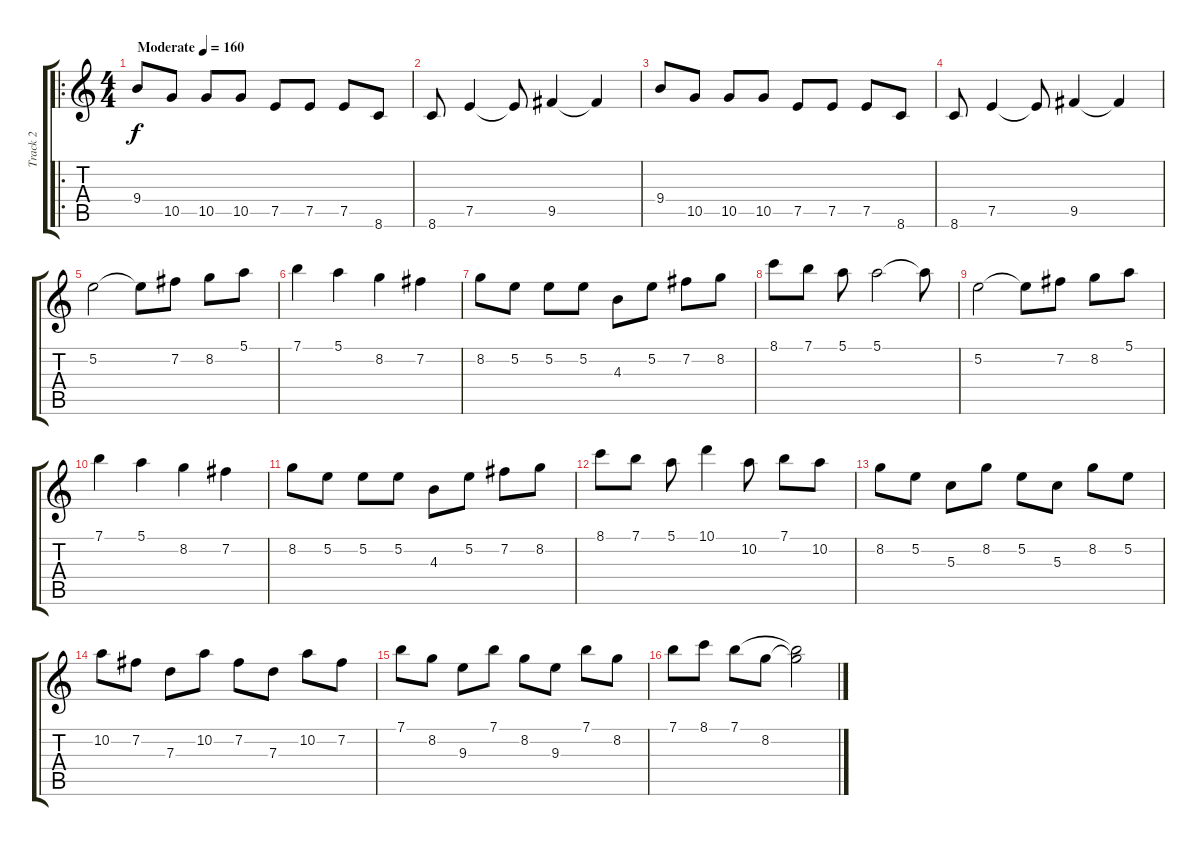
\track ("Track 2" "Track 2") {instrument overdrivenguitar}
\staff {score tabs}
\tuning (E4 B3 G3 D3 A2 E2) {hide}
\ro
\ts (4 4)
\tempo (160 "Moderate")
\clef g2
\ks c
9.4.8{dy f instrument overdrivenguitar} 10.5.8 10.5.8 10.5.8 7.5.8 7.5.8 7.5.8 8.6.8 |
8.6.8 7.5.4 7.5{t}.8 9.5.4 9.5{t}.4 |
9.4.8 10.5.8 10.5.8 10.5.8 7.5.8 7.5.8 7.5.8 8.6.8 |
8.6.8 7.5.4 7.5{t}.8 9.5.4 9.5{t}.4 |
5.2.2 5.2{t}.8 7.2.8 8.2.8 5.1.8 |
7.1.4 5.1.4 8.2.4 7.2.4 |
8.2.8 5.2.8 5.2.8 5.2.8 4.3.8 5.2.8 7.2.8 8.2.8 |
8.1.8 7.1.8 5.1.8 5.1.2 5.1{t}.8 |
5.2.2 5.2{t}.8 7.2.8 8.2.8 5.1.8 |
7.1.4 5.1.4 8.2.4 7.2.4 |
8.2.8 5.2.8 5.2.8 5.2.8 4.3.8 5.2.8 7.2.8 8.2.8 |
8.1.8 7.1.8 5.1.8 10.1.4 10.2.8 7.1.8 10.2.8 |
8.2.8 5.2.8 5.3.8 8.2.8 5.2.8 5.3.8 8.2.8 5.2.8 |
10.2.8 7.2.8 7.3.8 10.2.8 7.2.8 7.3.8 10.2.8 7.2.8 |
7.1.8 8.2.8 9.3.8 7.1.8 8.2.8 9.3.8 7.1.8 8.2.8 |
7.1.8 8.1.8 7.1.8 8.2.8 (7.1{t} 8.2{t}).2
